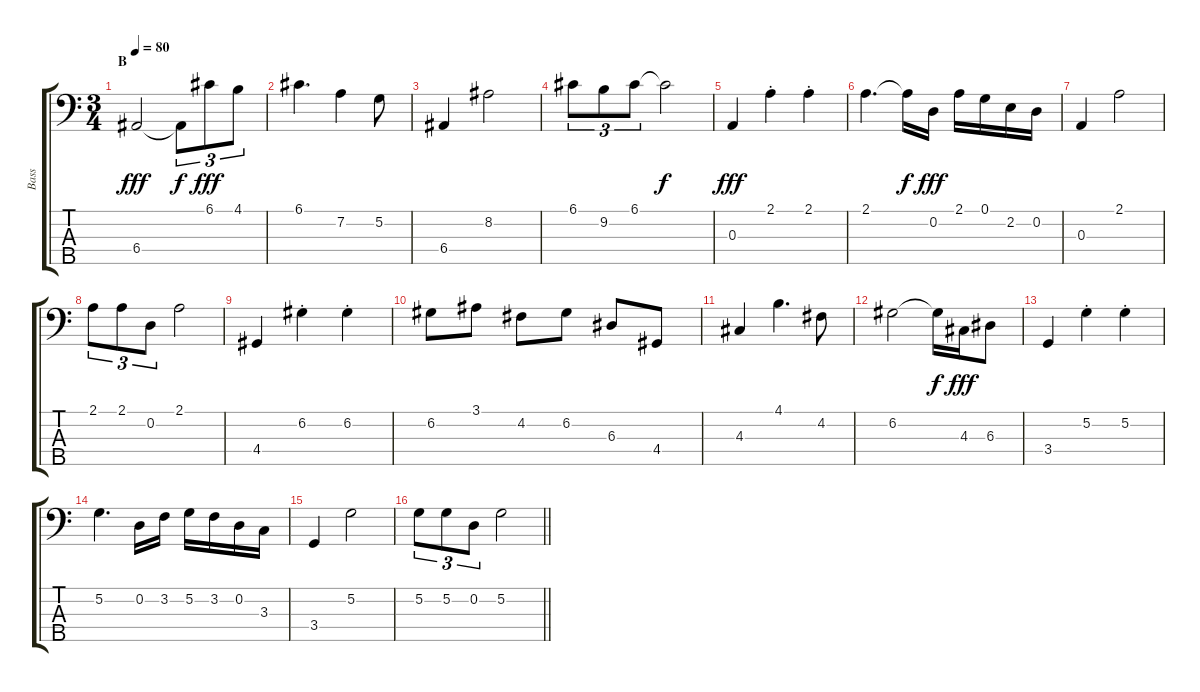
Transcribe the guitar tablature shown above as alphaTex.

\track ("Bass" "Bass") {instrument electricbassfinger}
\staff {score tabs}
\tuning (G2 D2 A1 E1 B0) {hide}
\ts (3 4)
\section ("" "B")
\tempo 80
\clef f4
\ks c
6.4.2{dy fff} 6.4{t}.8{tu (3 2) dy f} 6.1.8{tu (3 2) dy fff} 4.1.8{tu (3 2)} |
6.1.4{d} 7.2.4 5.2.8 |
6.4.4 8.2.2 |
6.1.8{tu (3 2)} 9.2.8{tu (3 2)} 6.1.8{tu (3 2)} 6.1{t}.2{dy f} |
0.3.4{dy fff} 2.1{st}.4 2.1{st}.4 |
2.1.4{d} 2.1{t}.16{dy f} 0.2.16{dy fff} 2.1.16 0.1.16 2.2.16 0.2.16 |
0.3.4 2.1.2 |
2.1.8{tu (3 2)} 2.1.8{tu (3 2)} 0.2.8{tu (3 2)} 2.1.2 |
4.4.4 6.2{st}.4 6.2{st}.4 |
6.2.8 3.1.8 4.2.8 6.2.8 6.3.8 4.4.8 |
4.3.4 4.1.4{d} 4.2.8 |
6.2.2 6.2{t}.16{dy f} 4.3.16{dy fff} 6.3.8 |
3.4.4 5.2{st}.4 5.2{st}.4 |
5.2.4{d} 0.2.16 3.2.16 5.2.16 3.2.16 0.2.16 3.3.16 |
3.4.4 5.2.2 |
\barLineRight lightlight
5.2.8{tu (3 2)} 5.2.8{tu (3 2)} 0.2.8{tu (3 2)} 5.2.2
